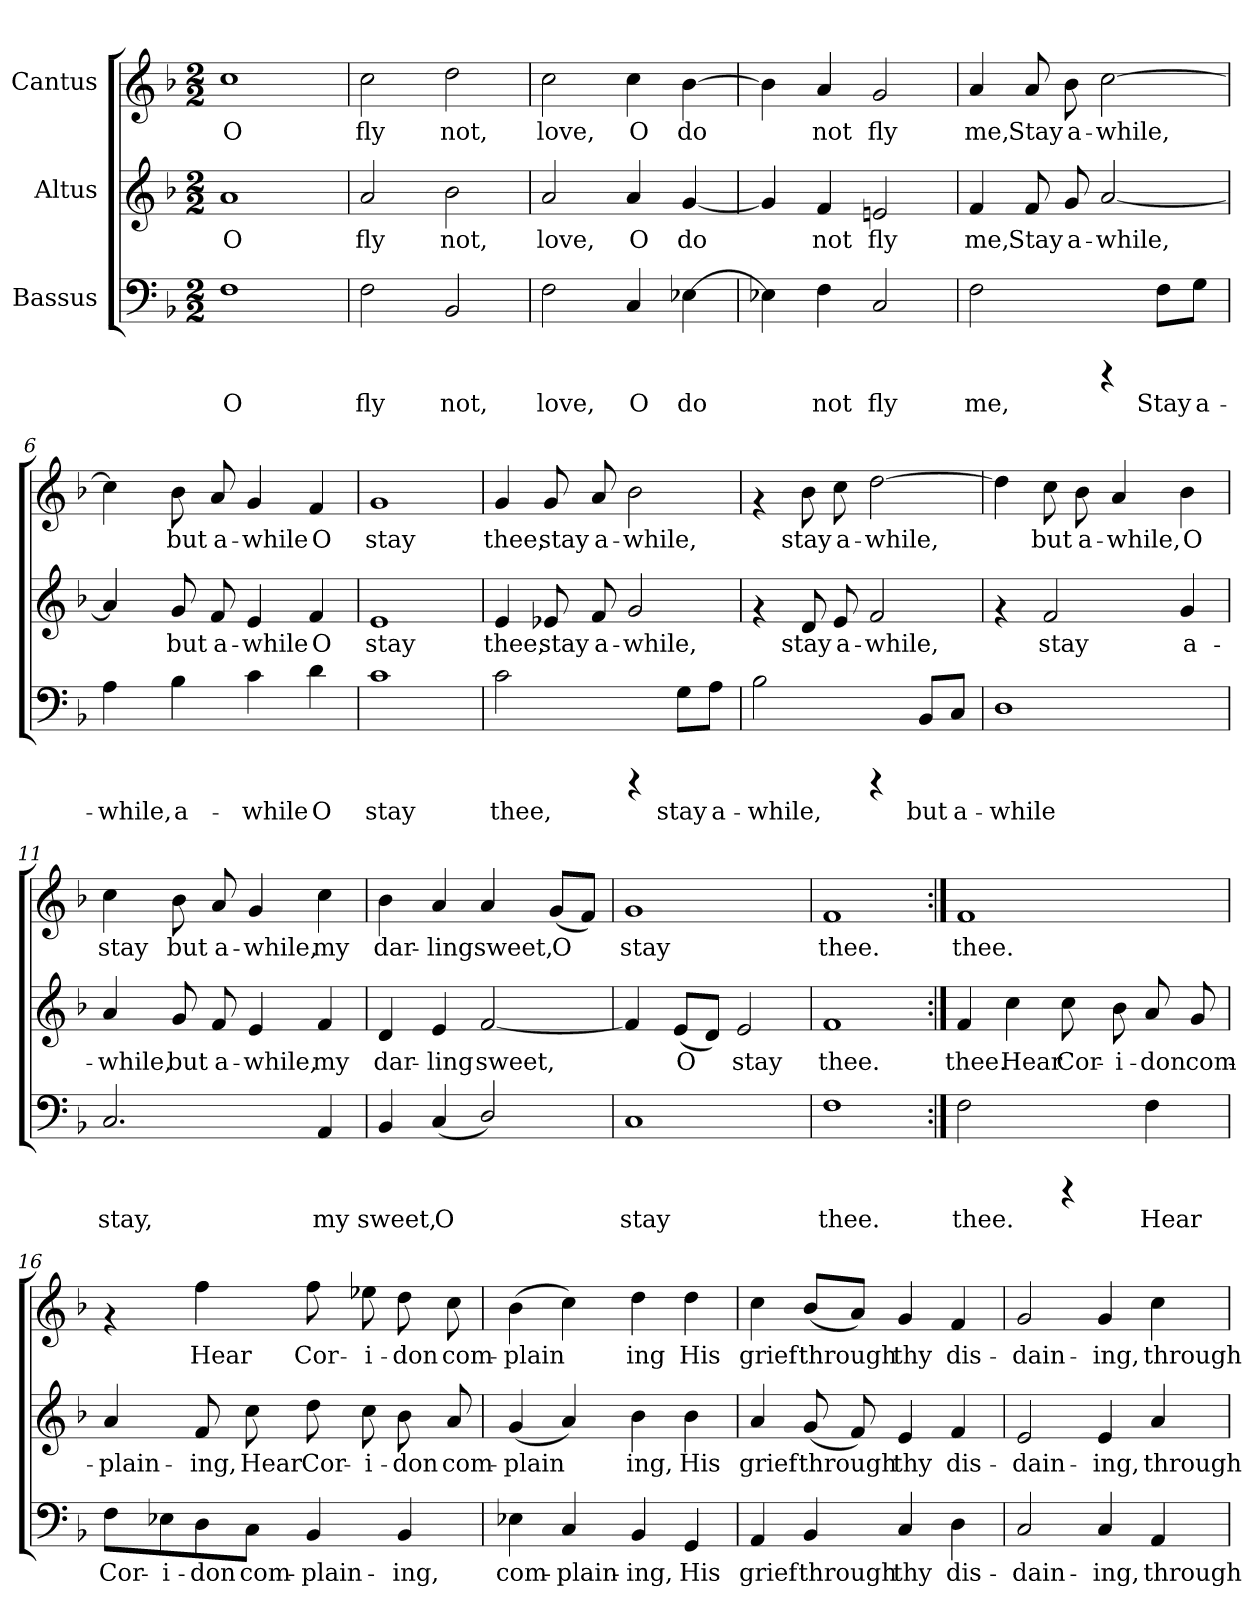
**kern	**text	**kern	**text	**kern	**text
*part3	*part3	*part2	*part2	*part1	*part1
*staff3	*staff3	*staff2	*staff2	*staff1	*staff1
*I"Bassus	*	*I"Altus	*	*I"Cantus	*
!!LO:PB:g=z
*stria5	*	*stria5	*	*stria5	*
*clefF4	*	*clefG2	*	*clefG2	*
*k[b-]	*	*k[b-]	*	*k[b-]	*
*F:	*	*F:	*	*F:	*
*M2/2	*	*M2/2	*	*M2/2	*
*MM132	*	*MM132	*	*MM132	*
=1	=1	=1	=1	=1	=1
!	!LO:LY:b:cj	!	!LO:LY:b:cj	!	!LO:LY:b:cj
1F	O	1a	O	1cc	O
=2	=2	=2	=2	=2	=2
!	!LO:LY:b:cj	!	!LO:LY:b:cj	!	!LO:LY:b:cj
2F\	fly	2a/	fly	2cc\	fly
!	!LO:LY:b:cj	!	!LO:LY:b:cj	!	!LO:LY:b:cj
2BB-/	not,	2b-\	not,	2dd\	not,
=3	=3	=3	=3	=3	=3
!	!LO:LY:b:cj	!	!LO:LY:b:cj	!	!LO:LY:b:cj
2F\	love,	2a/	love,	2cc\	love,
!	!LO:LY:b:cj	!	!LO:LY:b:cj	!	!LO:LY:b:cj
4C/	O	4a/	O	4cc\	O
!	!LO:LY:b:cj	!	!LO:LY:b:cj	!	!LO:LY:b:cj
[>4E-X\	do	[<4g/	do	[>4b-\	do
=4	=4	=4	=4	=4	=4
!	!LO:LY:b:cj	!	!LO:LY:b:cj	!	!LO:LY:b:cj
4E-X\]	.	4g/]	.	4b-\]	.
!	!LO:LY:b:cj	!	!LO:LY:b:cj	!	!LO:LY:b:cj
4F\	not	4f/	not	4a/	not
!	!LO:LY:b:cj	!	!LO:LY:b:cj	!	!LO:LY:b:cj
2C/	fly	2en/	fly	2g/	fly
=5	=5	=5	=5	=5	=5
!	!LO:LY:b:cj	!	!LO:LY:b:cj	!	!LO:LY:b:cj
2F\	me,	4f/	me,	4a/	me,
!	!	!	!LO:LY:b:cj	!	!LO:LY:b:cj
.	.	8f/	Stay	8a/	Stay
!	!	!	!LO:LY:b:cj	!	!LO:LY:b:cj
.	.	8g/	a-	8b-\	a-
!	!	!	!LO:LY:b:cj	!	!LO:LY:b:cj
4rCCC	.	[<2a/	-while,	[>2cc\	-while,
!	!LO:LY:b:cj	!	!	!	!
8F\L	Stay	.	.	.	.
!	!LO:LY:b:cj	!	!	!	!
8G\J	a-	.	.	.	.
!!LO:LB:g=z
=6	=6	=6	=6	=6	=6
!	!LO:LY:b:cj	!	!LO:LY:b:cj	!	!LO:LY:b:cj
4A\	-while,	4a/]	.	4cc\]	.
!	!LO:LY:b:cj	!	!LO:LY:b:cj	!	!LO:LY:b:cj
4B-\	a-	8g/	but	8b-\	but
!	!	!	!LO:LY:b:cj	!	!LO:LY:b:cj
.	.	8f/	a-	8a/	a-
!	!LO:LY:b:cj	!	!LO:LY:b:cj	!	!LO:LY:b:cj
4c\	-while	4e/	-while	4g/	-while
!	!LO:LY:b:cj	!	!LO:LY:b:cj	!	!LO:LY:b:cj
4d\	O	4f/	O	4f/	O
=7	=7	=7	=7	=7	=7
!	!LO:LY:b:cj	!	!LO:LY:b:cj	!	!LO:LY:b:cj
1c	stay	1e	stay	1g	stay
=8	=8	=8	=8	=8	=8
!	!LO:LY:b:cj	!	!LO:LY:b:cj	!	!LO:LY:b:cj
2c\	thee,	4e/	thee,	4g/	thee,
!	!	!	!LO:LY:b:cj	!	!LO:LY:b:cj
.	.	8e-X/	stay	8g/	stay
!	!	!	!LO:LY:b:cj	!	!LO:LY:b:cj
.	.	8f/	a-	8a/	a-
!	!	!	!LO:LY:b:cj	!	!LO:LY:b:cj
4rCCC	.	2g/	-while,	2b-\	-while,
!	!LO:LY:b:cj	!	!	!	!
8G\L	stay	.	.	.	.
!	!LO:LY:b:cj	!	!	!	!
8A\J	a-	.	.	.	.
=9	=9	=9	=9	=9	=9
!	!LO:LY:b:cj	!	!	!	!
2B-\	-while,	4rf	.	4rf	.
!	!	!	!LO:LY:b:cj	!	!LO:LY:b:cj
.	.	8d/	stay	8b-\	stay
!	!	!	!LO:LY:b:cj	!	!LO:LY:b:cj
.	.	8e/	a-	8cc\	a-
!	!	!	!LO:LY:b:cj	!	!LO:LY:b:cj
4rCCC	.	2f/	-while,	[>2dd\	-while,
!	!LO:LY:b:cj	!	!	!	!
8BB-/L	but	.	.	.	.
!	!LO:LY:b:cj	!	!	!	!
8C/J	a-	.	.	.	.
!!LO:LB:g=z
=10	=10	=10	=10	=10	=10
!	!LO:LY:b:cj	!	!	!	!LO:LY:b:cj
1D	-while	4rf	.	4dd\]	.
!	!	!	!LO:LY:b:cj	!	!LO:LY:b:cj
.	.	2f/	stay	8cc\	but
!	!	!	!	!	!LO:LY:b:cj
.	.	.	.	8b-\	a-
!	!	!	!	!	!LO:LY:b:cj
.	.	.	.	4a/	-while,
!	!	!	!LO:LY:b:cj	!	!LO:LY:b:cj
.	.	4g/	a-	4b-\	O
=11	=11	=11	=11	=11	=11
!	!LO:LY:b:cj	!	!LO:LY:b:cj	!	!LO:LY:b:cj
2.C/	stay,	4a/	-while,	4cc\	stay
!	!	!	!LO:LY:b:cj	!	!LO:LY:b:cj
.	.	8g/	but	8b-\	but
!	!	!	!LO:LY:b:cj	!	!LO:LY:b:cj
.	.	8f/	a-	8a/	a-
!	!	!	!LO:LY:b:cj	!	!LO:LY:b:cj
.	.	4e/	-while,	4g/	-while,
!	!LO:LY:b:cj	!	!LO:LY:b:cj	!	!LO:LY:b:cj
4AA/	my	4f/	my	4cc\	my
=12	=12	=12	=12	=12	=12
!	!LO:LY:b:cj	!	!LO:LY:b:cj	!	!LO:LY:b:cj
4BB-/	sweet,	4d/	dar-	4b-\	dar-
!	!LO:LY:b:cj	!	!LO:LY:b:cj	!	!LO:LY:b:cj
(<4C/	O	4e/	-ling	4a/	-ling
!	!LO:LY:b:cj	!	!LO:LY:b:cj	!	!LO:LY:b:cj
2D/)	.	[<2f/	sweet,	4a/	sweet,
!	!	!	!	!	!LO:LY:b:cj
.	.	.	.	(<8g/L	O
!	!	!	!	!	!LO:LY:b:cj
.	.	.	.	8f/J)	.
=13	=13	=13	=13	=13	=13
!	!LO:LY:b:cj	!	!LO:LY:b:cj	!	!LO:LY:b:cj
1C	stay	4f/]	.	1g	stay
!	!	!	!LO:LY:b:cj	!	!
.	.	(<8e/L	O	.	.
!	!	!	!LO:LY:b:cj	!	!
.	.	8d/J)	.	.	.
!	!	!	!LO:LY:b:cj	!	!
.	.	2e/	stay	.	.
=14	=14	=14	=14	=14	=14
!	!LO:LY:b:cj	!	!LO:LY:b:cj	!	!LO:LY:b:cj
1F	thee.	1f	thee.	1f	thee.
!!LO:LB:g=z
=15:|!	=15:|!	=15:|!	=15:|!	=15:|!	=15:|!
!	!LO:LY:b:cj	!	!LO:LY:b:cj	!	!LO:LY:b:cj
2F\	thee.	4f/	thee.	1f	thee.
!	!	!	!LO:LY:b:cj	!	!
.	.	4cc\	Hear	.	.
!	!	!	!LO:LY:b:cj	!	!
4rCCC	.	8cc\	Cor-	.	.
!	!	!	!LO:LY:b:cj	!	!
.	.	8b-\	-i-	.	.
!	!LO:LY:b:cj	!	!LO:LY:b:cj	!	!
4F\	Hear	8a/	-don	.	.
!	!	!	!LO:LY:b:cj	!	!
.	.	8g/	com-	.	.
=16	=16	=16	=16	=16	=16
!	!LO:LY:b:cj	!	!LO:LY:b:cj	!	!
8F\L	Cor-	4a/	-plain-	4rf	.
!	!LO:LY:b:cj	!	!	!	!
8E-X\	-i-	.	.	.	.
!	!LO:LY:b:cj	!	!LO:LY:b:cj	!	!LO:LY:b:cj
8D\	-don	8f/	-ing,	4ff\	Hear
!	!LO:LY:b:cj	!	!LO:LY:b:cj	!	!
8C\J	com-	8cc\	Hear	.	.
!	!LO:LY:b:cj	!	!LO:LY:b:cj	!	!LO:LY:b:cj
4BB-/	-plain-	8dd\	Cor-	8ff\	Cor-
!	!	!	!LO:LY:b:cj	!	!LO:LY:b:cj
.	.	8cc\	-i-	8ee-X\	-i-
!	!LO:LY:b:cj	!	!LO:LY:b:cj	!	!LO:LY:b:cj
4BB-/	-ing,	8b-\	-don	8dd\	-don
!	!	!	!LO:LY:b:cj	!	!LO:LY:b:cj
.	.	8a/	com-	8cc\	com-
=17	=17	=17	=17	=17	=17
!	!LO:LY:b:cj	!	!LO:LY:b:cj	!	!LO:LY:b:cj
4E-X\	com-	(<4g/	-plain-	(>4b-\	-plain-
!	!LO:LY:b:cj	!	!LO:LY:b:cj	!	!LO:LY:b:cj
4C/	-plain-	4a/)	-	4cc\)	-
!	!LO:LY:b:cj	!	!LO:LY:b:cj	!	!LO:LY:b:cj
4BB-/	-ing,	4b-\	ing,	4dd\	ing
!	!LO:LY:b:cj	!	!LO:LY:b:cj	!	!LO:LY:b:cj
4GG/	His	4b-\	His	4dd\	His
!!LO:PB:g=z
=18	=18	=18	=18	=18	=18
!	!LO:LY:b:cj	!	!LO:LY:b:cj	!	!LO:LY:b:cj
4AA/	grief	4a/	grief	4cc\	grief
!	!LO:LY:b:cj	!	!LO:LY:b:cj	!	!LO:LY:b:cj
4BB-/	through	(<8g/	through	(<8b-/L	through
!	!	!	!LO:LY:b:cj	!	!LO:LY:b:cj
.	.	8f/)	.	8a/J)	.
!	!LO:LY:b:cj	!	!LO:LY:b:cj	!	!LO:LY:b:cj
4C/	thy	4e/	thy	4g/	thy
!	!LO:LY:b:cj	!	!LO:LY:b:cj	!	!LO:LY:b:cj
4D\	dis-	4f/	dis-	4f/	dis-
=19	=19	=19	=19	=19	=19
!	!LO:LY:b:cj	!	!LO:LY:b:cj	!	!LO:LY:b:cj
2C/	-dain-	2e/	-dain-	2g/	-dain-
!	!LO:LY:b:cj	!	!LO:LY:b:cj	!	!LO:LY:b:cj
4C/	-ing,	4e/	-ing,	4g/	-ing,
!	!LO:LY:b:cj	!	!LO:LY:b:cj	!	!LO:LY:b:cj
4AA/	through	4a/	through	4cc\	through
=	=	=	=	=	=
*-	*-	*-	*-	*-	*-
